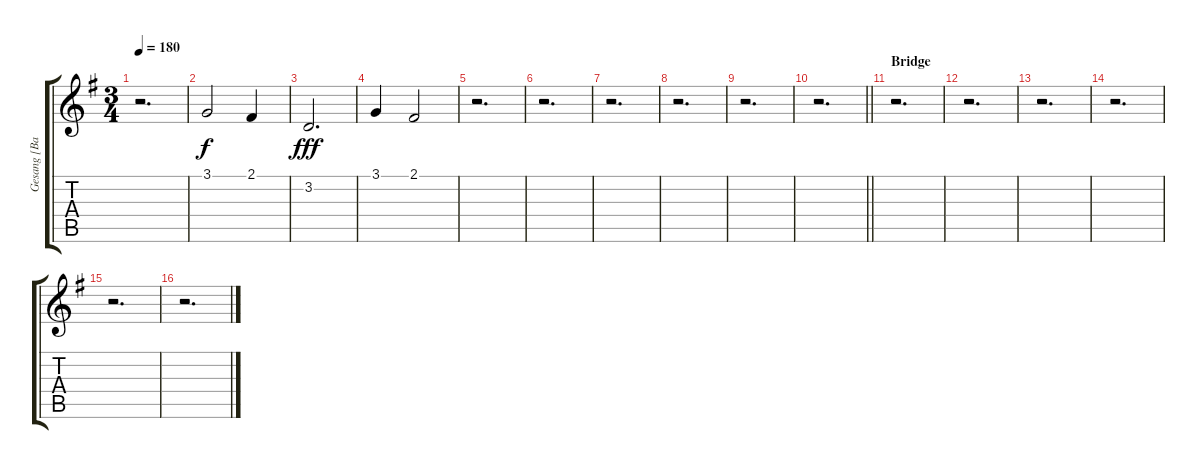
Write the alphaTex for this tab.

\track ("Gesang [Back/Farin]" "Gesang [Ba") {instrument voiceoohs}
\staff {score tabs}
\tuning (E4 B3 G3 D3 A2 E2) {hide}
\ts (3 4)
\tempo 180
\clef g2
\ks eminor
r.2{d dy fff} |
3.1.2{dy f} 2.1.4 |
3.2.2{d dy fff} |
3.1.4 2.1.2 |
r.2{d} |
r.2{d} |
r.2{d} |
r.2{d} |
r.2{d} |
\barLineRight lightlight
r.2{d} |
\section ("" "Bridge")
r.2{d} |
r.2{d} |
r.2{d} |
r.2{d} |
r.2{d} |
r.2{d}
